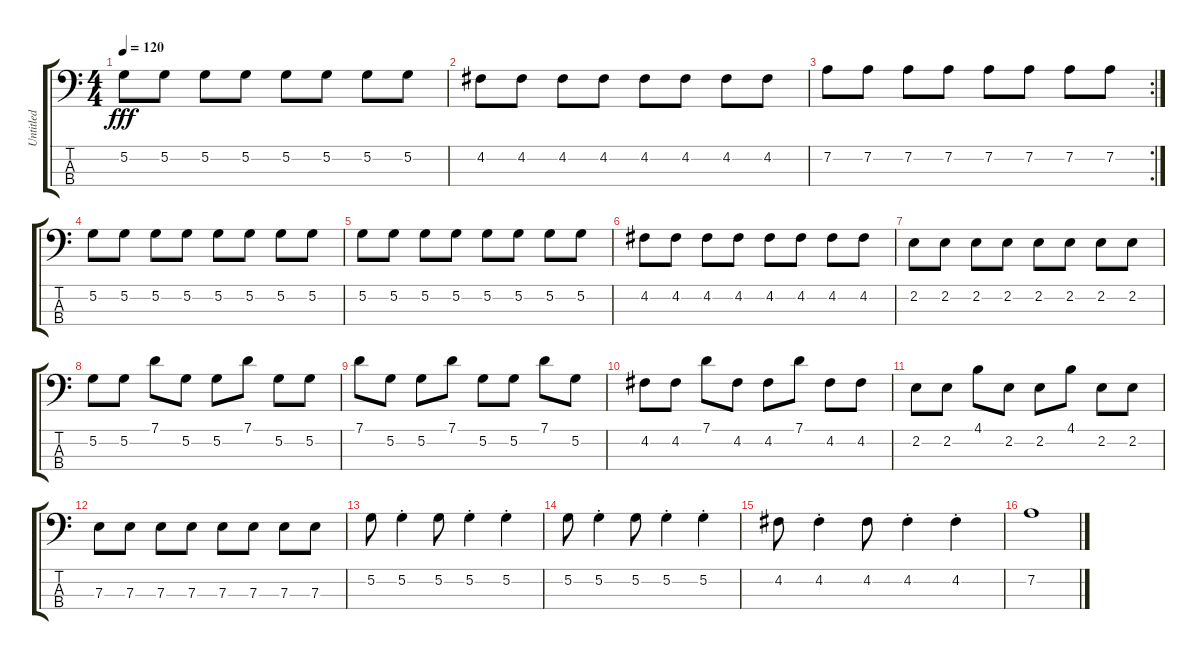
\track ("Untitled" "Untitled") {instrument electricbassfinger}
\staff {score tabs}
\tuning (G2 D2 A1 E1) {hide}
\ts (4 4)
\tempo 120
\clef f4
\ks c
5.2.8{dy fff} 5.2.8 5.2.8 5.2.8 5.2.8 5.2.8 5.2.8 5.2.8 |
4.2.8 4.2.8 4.2.8 4.2.8 4.2.8 4.2.8 4.2.8 4.2.8 |
\rc 2
7.2.8 7.2.8 7.2.8 7.2.8 7.2.8 7.2.8 7.2.8 7.2.8 |
5.2.8 5.2.8 5.2.8 5.2.8 5.2.8 5.2.8 5.2.8 5.2.8 |
5.2.8 5.2.8 5.2.8 5.2.8 5.2.8 5.2.8 5.2.8 5.2.8 |
4.2.8 4.2.8 4.2.8 4.2.8 4.2.8 4.2.8 4.2.8 4.2.8 |
2.2.8 2.2.8 2.2.8 2.2.8 2.2.8 2.2.8 2.2.8 2.2.8 |
5.2.8 5.2.8 7.1.8 5.2.8 5.2.8 7.1.8 5.2.8 5.2.8 |
7.1.8 5.2.8 5.2.8 7.1.8 5.2.8 5.2.8 7.1.8 5.2.8 |
4.2.8 4.2.8 7.1.8 4.2.8 4.2.8 7.1.8 4.2.8 4.2.8 |
2.2.8 2.2.8 4.1.8 2.2.8 2.2.8 4.1.8 2.2.8 2.2.8 |
7.3.8 7.3.8 7.3.8 7.3.8 7.3.8 7.3.8 7.3.8 7.3.8 |
5.2.8 5.2{st}.4 5.2.8 5.2{st}.4 5.2{st}.4 |
5.2.8 5.2{st}.4 5.2.8 5.2{st}.4 5.2{st}.4 |
4.2.8 4.2{st}.4 4.2.8 4.2{st}.4 4.2{st}.4 |
7.2.1
